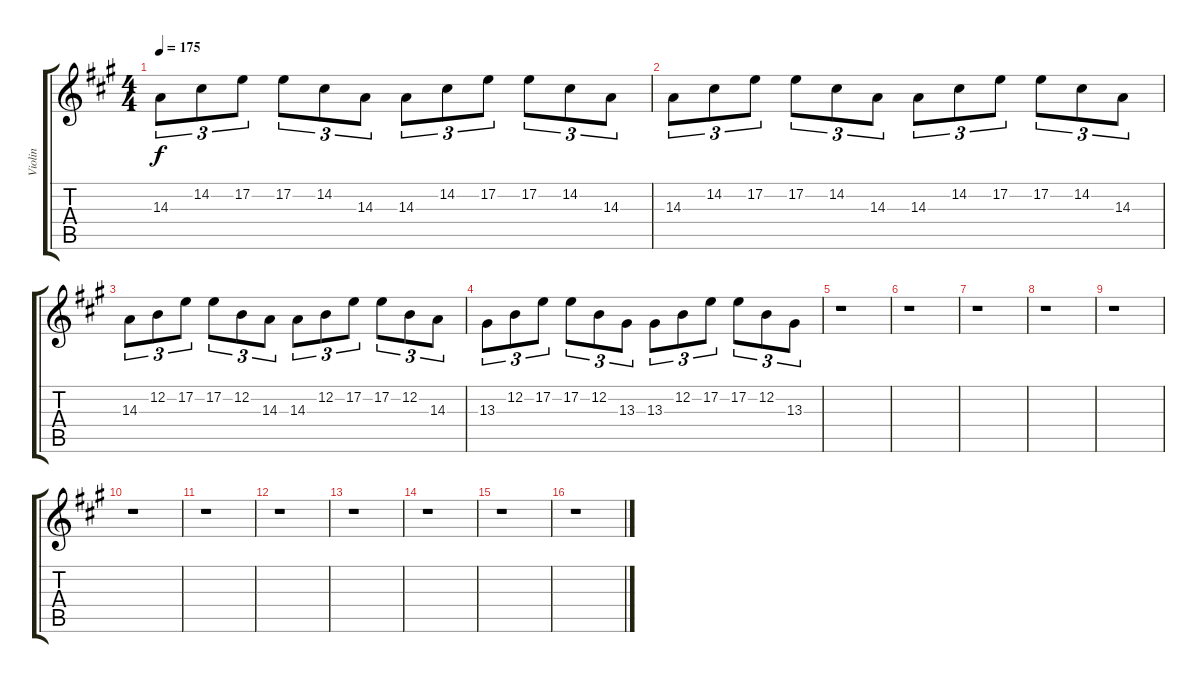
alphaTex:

\track ("Violin" "Violin") {instrument violin}
\staff {score tabs}
\tuning (E4 B3 G3 D3 A2 D2) {hide}
\ts (4 4)
\tempo 175
\clef g2
\ks f#minor
14.3.8{tu (3 2) dy f} 14.2.8{tu (3 2)} 17.2.8{tu (3 2)} 17.2.8{tu (3 2)} 14.2.8{tu (3 2)} 14.3.8{tu (3 2)} 14.3.8{tu (3 2)} 14.2.8{tu (3 2)} 17.2.8{tu (3 2)} 17.2.8{tu (3 2)} 14.2.8{tu (3 2)} 14.3.8{tu (3 2)} |
14.3.8{tu (3 2)} 14.2.8{tu (3 2)} 17.2.8{tu (3 2)} 17.2.8{tu (3 2)} 14.2.8{tu (3 2)} 14.3.8{tu (3 2)} 14.3.8{tu (3 2)} 14.2.8{tu (3 2)} 17.2.8{tu (3 2)} 17.2.8{tu (3 2)} 14.2.8{tu (3 2)} 14.3.8{tu (3 2)} |
14.3.8{tu (3 2)} 12.2.8{tu (3 2)} 17.2.8{tu (3 2)} 17.2.8{tu (3 2)} 12.2.8{tu (3 2)} 14.3.8{tu (3 2)} 14.3.8{tu (3 2)} 12.2.8{tu (3 2)} 17.2.8{tu (3 2)} 17.2.8{tu (3 2)} 12.2.8{tu (3 2)} 14.3.8{tu (3 2)} |
13.3.8{tu (3 2)} 12.2.8{tu (3 2)} 17.2.8{tu (3 2)} 17.2.8{tu (3 2)} 12.2.8{tu (3 2)} 13.3.8{tu (3 2)} 13.3.8{tu (3 2)} 12.2.8{tu (3 2)} 17.2.8{tu (3 2)} 17.2.8{tu (3 2)} 12.2.8{tu (3 2)} 13.3.8{tu (3 2)} |
r.1 |
r.1 |
r.1 |
r.1 |
r.1 |
r.1 |
r.1 |
r.1 |
r.1 |
r.1 |
r.1 |
r.1
